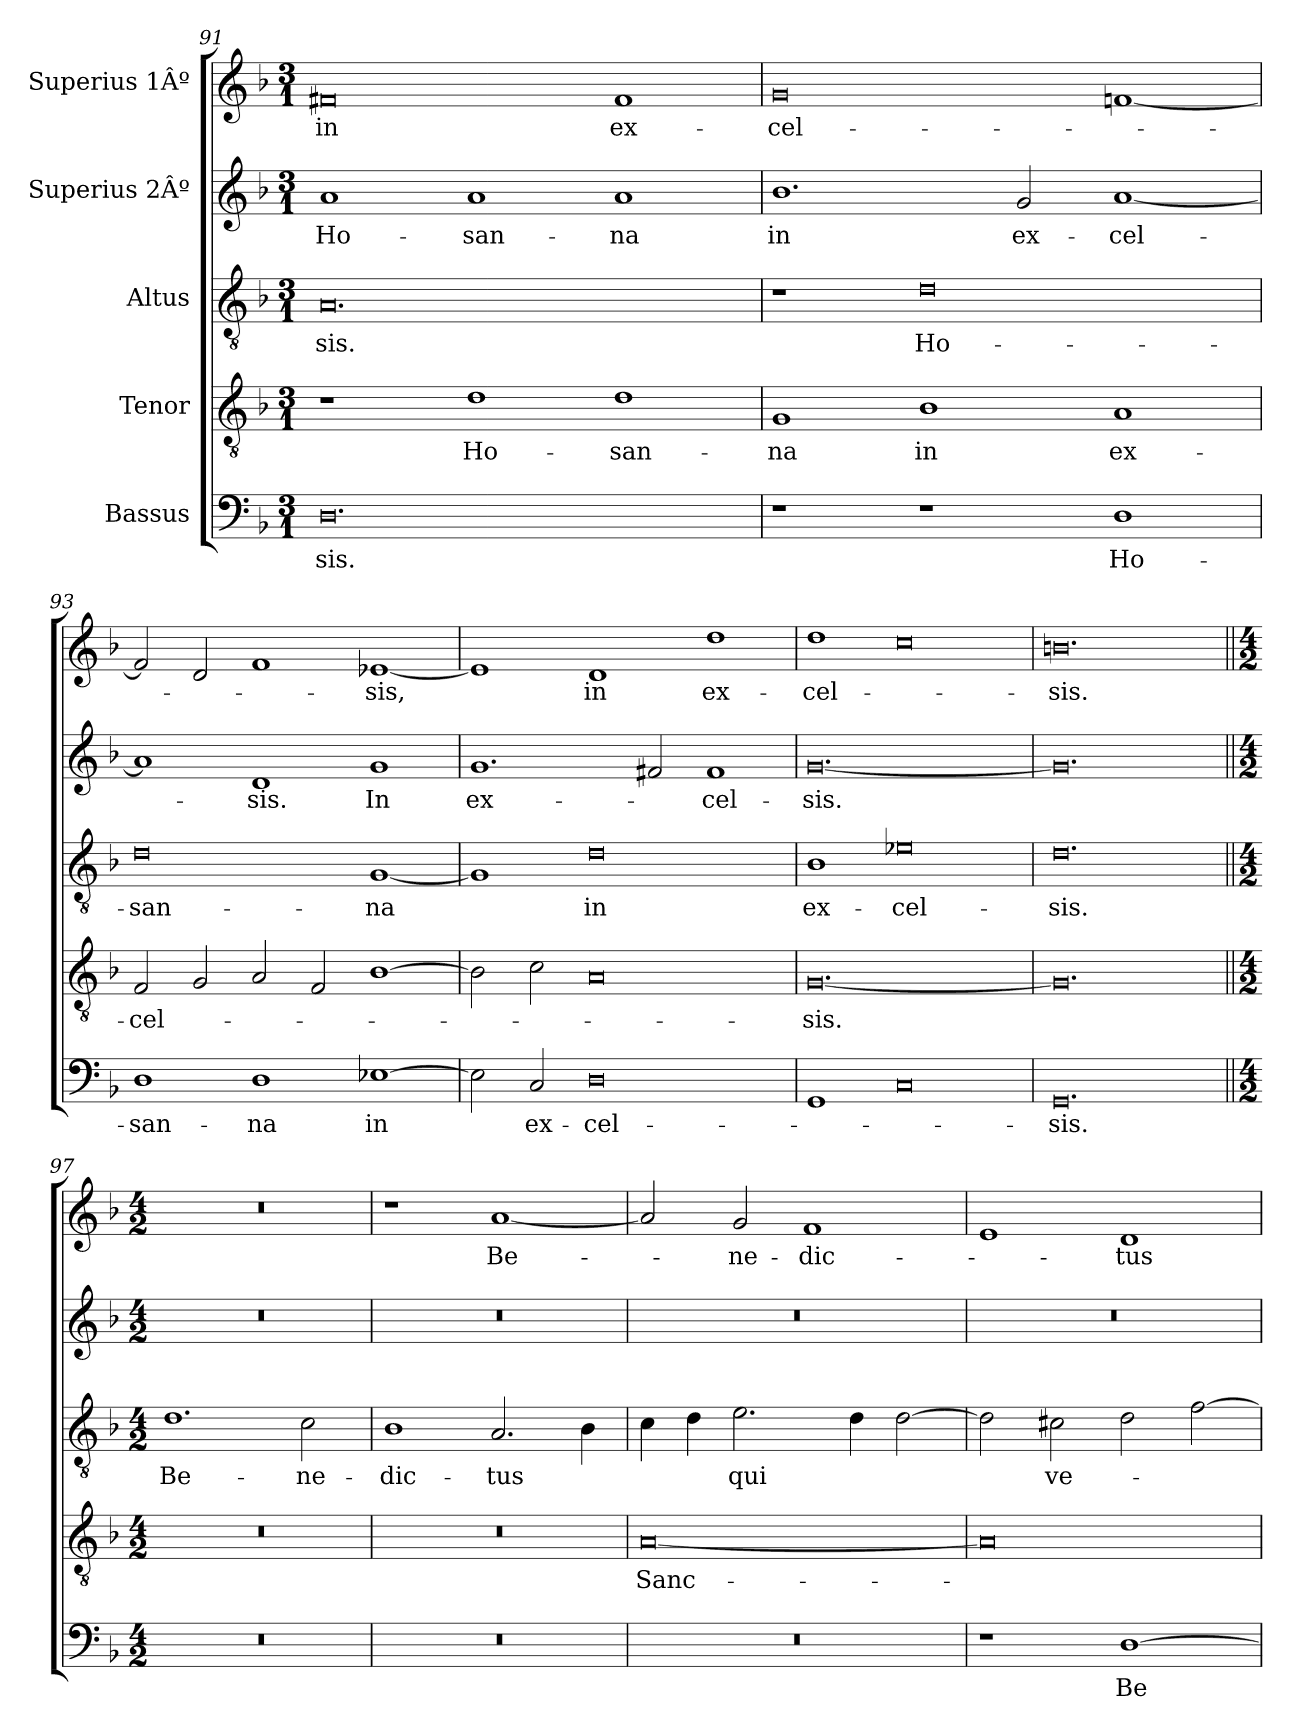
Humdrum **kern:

**kern	**text	**kern	**text	**kern	**text	**kern	**text	**kern	**text
*part5	*part5	*part4	*part4	*part3	*part3	*part2	*part2	*part1	*part1
*staff5	*staff5	*staff4	*staff4	*staff3	*staff3	*staff2	*staff2	*staff1	*staff1
*I"Bassus	*	*I"Tenor	*	*I"Altus	*	*I"Superius 2Âº	*	*I"Superius 1Âº	*
*clefF4	*	*clefGv2	*	*clefGv2	*	*clefG2	*	*clefG2	*
*k[b-]	*	*k[b-]	*	*k[b-]	*	*k[b-]	*	*k[b-]	*
*M3/1	*	*M3/1	*	*M3/1	*	*M3/1	*	*M3/1	*
=91	=91	=91	=91	=91	=91	=91	=91	=91	=91
0.D\	-sis.	1r	.	0.A/	-sis.	1a/	Ho-	0f#X/	in
.	.	1d\	Ho-	.	.	1a/	-san-	.	.
.	.	1d\	-san-	.	.	1a/	-na	1f#/	ex-
=92	=92	=92	=92	=92	=92	=92	=92	=92	=92
1r	.	1G/	-na	1r	.	1.b-\	in	0g/	-cel-
1r	.	1B-\	in	0d\	Ho-	.	.	.	.
.	.	.	.	.	.	2g/	ex-	.	.
1D\	Ho-	1A/	ex-	.	.	[1a/	-cel-	[1fn/	.
=93	=93	=93	=93	=93	=93	=93	=93	=93	=93
1D\	-san-	2F/	-cel-	0d\	-san-	1a/]	.	2f/]	.
.	.	2G/	.	.	.	.	.	2d/	.
1D\	-na	2A/	.	.	.	1d/	-sis.	1f/	.
.	.	2F/	.	.	.	.	.	.	.
[1E-X\	in	[1B-\	.	[1G/	-na	1g/	In	[1e-X/	-sis,
=94	=94	=94	=94	=94	=94	=94	=94	=94	=94
2E-\]	.	2B-\]	.	1G/]	.	1.g/	ex-	1e-/]	.
2C/	ex-	2c\	.	.	.	.	.	.	.
0D\	-cel-	0A/	.	0d\	in	.	.	1d/	in
.	.	.	.	.	.	2f#X/	.	.	.
.	.	.	.	.	.	1f#/	-cel-	1dd\	ex-
=95	=95	=95	=95	=95	=95	=95	=95	=95	=95
1GG/	.	[0.G/	-sis.	1B-\	ex-	[0.g/	-sis.	1dd\	-cel-
0C/	.	.	.	0e-X\	-cel-	.	.	0cc\	.
=96	=96	=96	=96	=96	=96	=96	=96	=96	=96
0.GG/	-sis.	0.G/]	.	0.d\	-sis.	0.g/]	.	0.bn\	-sis.
=97||	=97||	=97||	=97||	=97||	=97||	=97||	=97||	=97||	=97||
*M4/2	*	*M4/2	*	*M4/2	*	*M4/2	*	*M4/2	*
0r	.	0r	.	1.d\	Be-	0r	.	0r	.
.	.	.	.	2c\	-ne-	.	.	.	.
=98	=98	=98	=98	=98	=98	=98	=98	=98	=98
0r	.	0r	.	1B-\	-dic-	0r	.	1r	.
.	.	.	.	2.A/	-tus	.	.	[1a/	Be-
.	.	.	.	4B-\	.	.	.	.	.
=99	=99	=99	=99	=99	=99	=99	=99	=99	=99
0r	.	[0A/	Sanc-	4c\	.	0r	.	2a/]	.
.	.	.	.	4d\	.	.	.	.	.
.	.	.	.	2.e\	qui	.	.	2g/	-ne-
.	.	.	.	.	.	.	.	1f/	-dic-
.	.	.	.	4d\	.	.	.	.	.
.	.	.	.	[2d\	.	.	.	.	.
=100	=100	=100	=100	=100	=100	=100	=100	=100	=100
1r	.	0A/]	.	2d\]	.	0r	.	1e/	.
.	.	.	.	2c#X\	ve-	.	.	.	.
[1D\	Be-	.	.	2d\	.	.	.	1d/	-tus
.	.	.	.	[2f\	.	.	.	.	.
=	=	=	=	=	=	=	=	=	=
*-	*-	*-	*-	*-	*-	*-	*-	*-	*-
